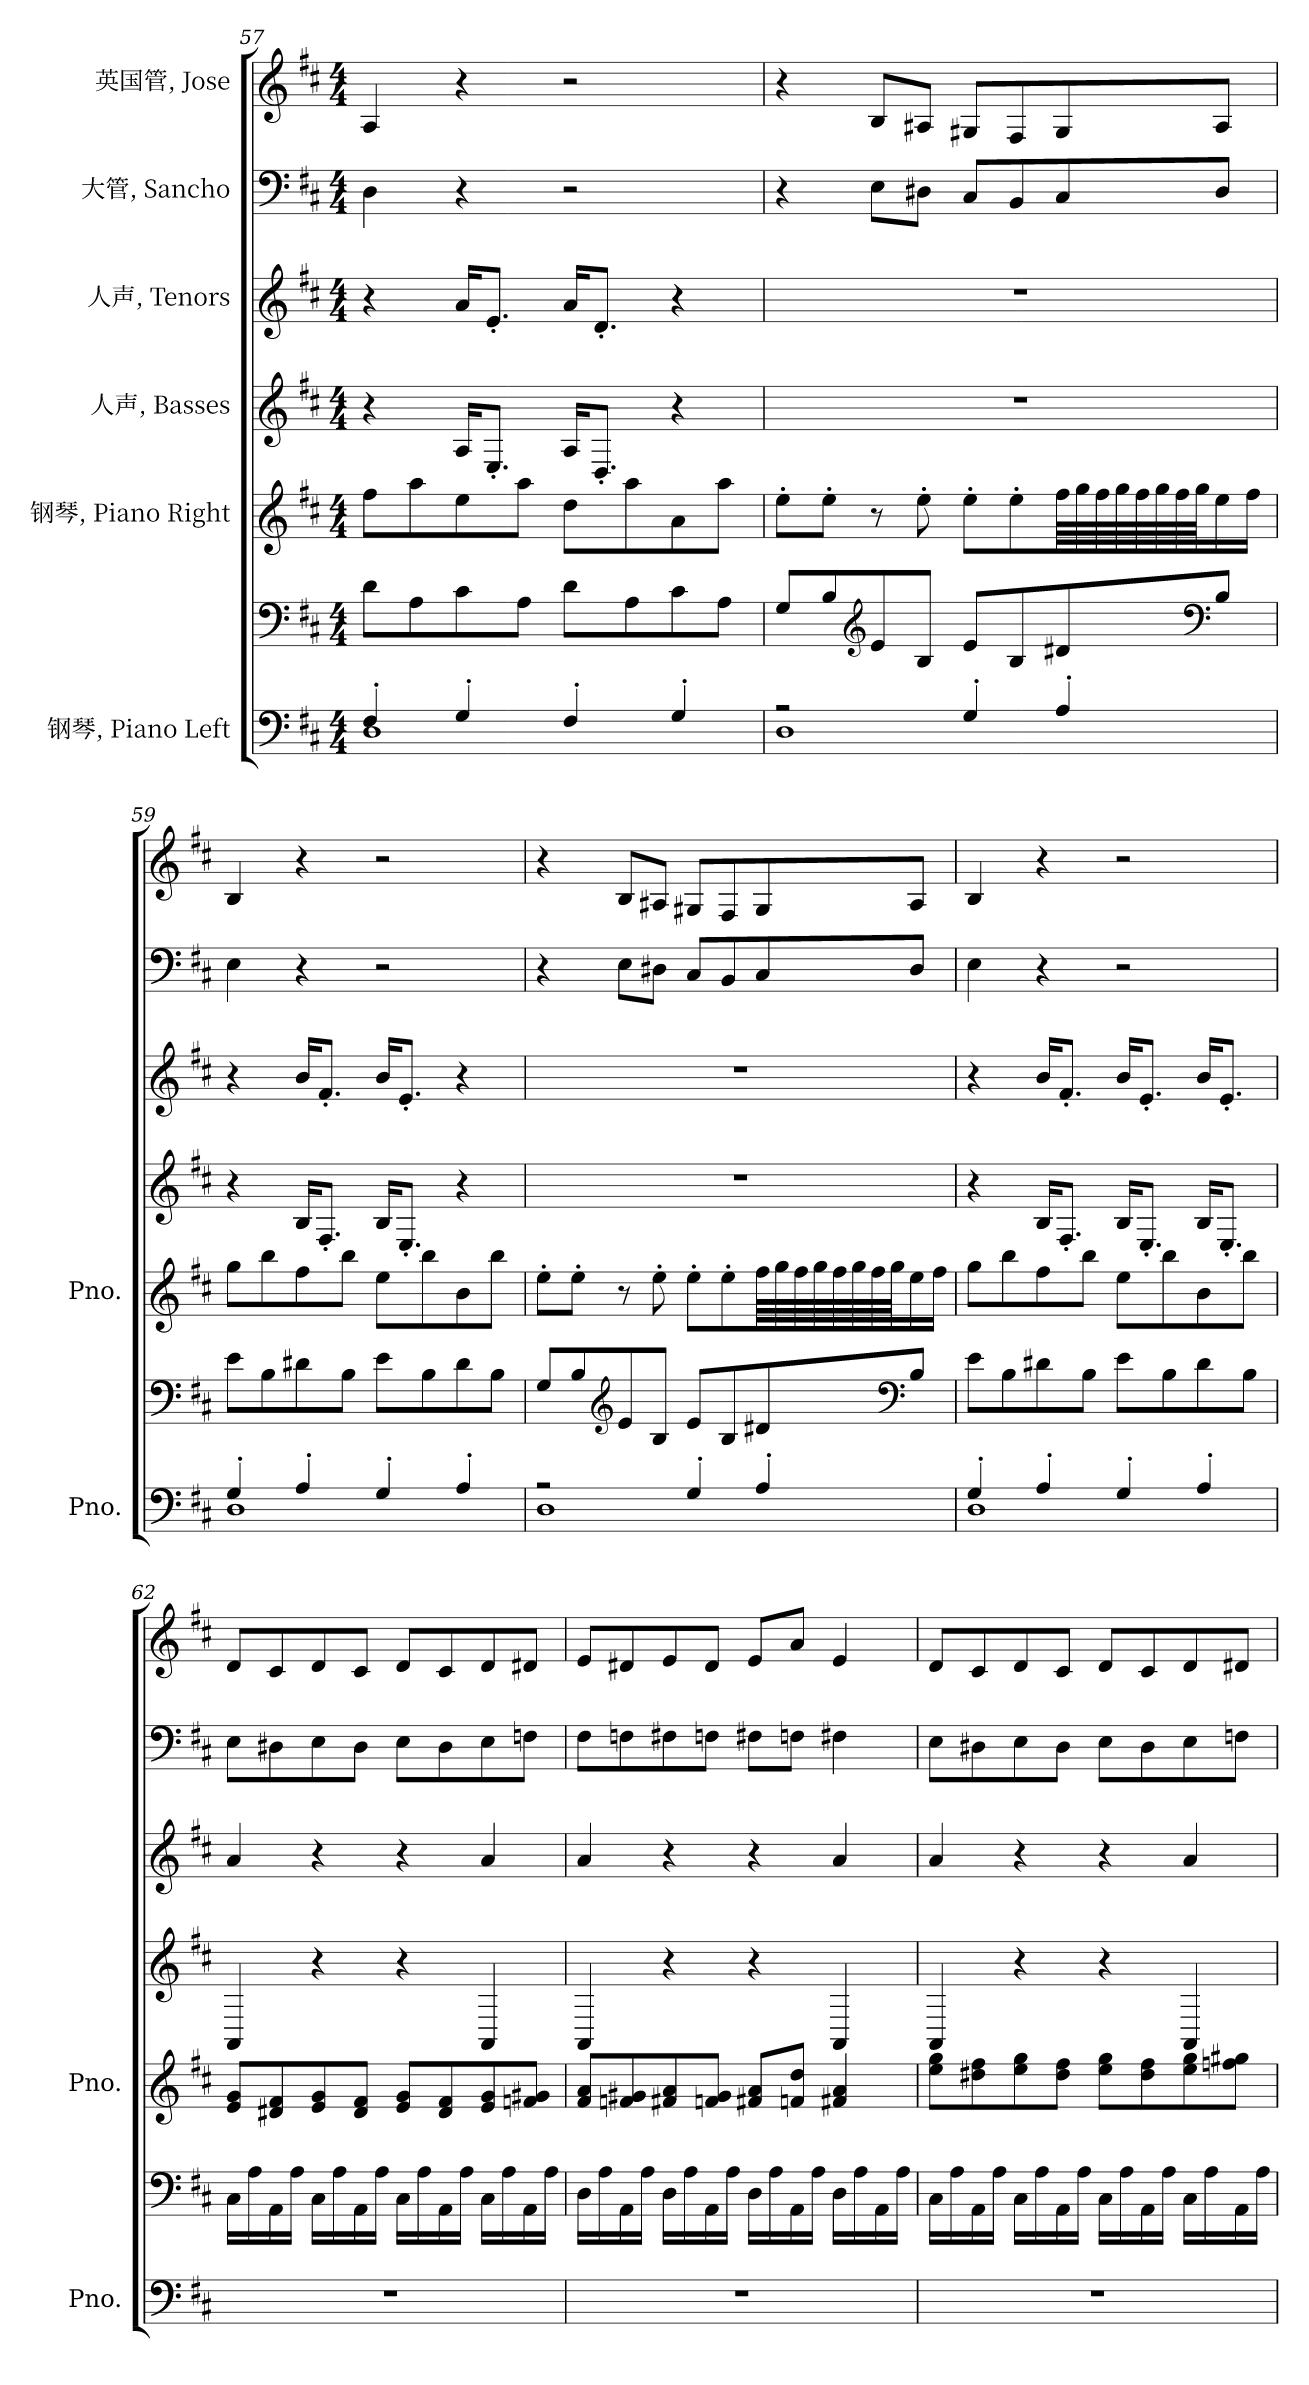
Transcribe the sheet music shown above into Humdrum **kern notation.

**kern	**kern	**kern	**kern	**kern	**kern	**kern
*part6	*part6	*part5	*part4	*part3	*part2	*part1
*staff7	*staff6	*staff5	*staff4	*staff3	*staff2	*staff1
*I"钢琴, Piano Left	*	*I"钢琴, Piano Right	*I"人声, Basses	*I"人声, Tenors	*I"大管, Sancho	*I"英国管, Jose
*I'Pno.	*	*I'Pno.	*	*	*	*
!!LO:PB:g=z
*clefF4	*clefF4	*clefG2	*clefG2	*clefG2	*clefF4	*clefG2
*	*	*	*	*	*	*ITrd4c7
*k[f#c#]	*k[f#c#]	*k[f#c#]	*k[f#c#]	*k[f#c#]	*k[f#c#]	*k[f#]
*M4/4	*M4/4	*M4/4	*M4/4	*M4/4	*M4/4	*M4/4
=57	=57	=57	=57	=57	=57	=57
*^	*	*	*	*	*	*
4F#'/	1D	8d\L	8ff#\L	4r	4r	4D\	4D/
.	.	8A\	8aa\	.	.	.	.
4G'/	.	8c#\	8ee\	16A/KL	16a/KL	4r	4r
.	.	.	.	8.E'/J	8.e'/J	.	.
.	.	8A\J	8aa\J	.	.	.	.
4F#'/	.	8d\L	8dd\L	16A/KL	16a/KL	2r	2r
.	.	.	.	8.D'/J	8.d'/J	.	.
.	.	8A\	8aa\	.	.	.	.
4G'/	.	8c#\	8a\	4r	4r	.	.
.	.	8A\J	8aa\J	.	.	.	.
=58	=58	=58	=58	=58	=58	=58	=58
2r	1D	8G/L	8ee'\L	1r	1r	4r	4r
.	.	8B/	8ee'\J	.	.	.	.
*	*	*clefG2	*	*	*	*	*
.	.	8e/	8r	.	.	8E\L	8E/L
.	.	8B/J	8ee'\	.	.	8D#X\J	8D#X/J
4G'/	.	8e/L	8ee'\L	.	.	8C#/L	8C#X/L
.	.	8B/	8ee'\	.	.	8BB/	8BB/
4A'/	.	8d#X/	64ff#\LLL	.	.	8C#/	8C#/
.	.	.	64gg\	.	.	.	.
.	.	.	64ff#\	.	.	.	.
.	.	.	64gg\	.	.	.	.
.	.	.	64ff#\	.	.	.	.
.	.	.	64gg\	.	.	.	.
.	.	.	64ff#\	.	.	.	.
.	.	.	64gg\JJ	.	.	.	.
*	*	*clefF4	*	*	*	*	*
.	.	8B/J	16ee\	.	.	8D#/J	8D#/J
.	.	.	16ff#\JJ	.	.	.	.
!!LO:PB:g=z
=59	=59	=59	=59	=59	=59	=59	=59
4G'/	1D	8e\L	8gg\L	4r	4r	4E\	4E/
.	.	8B\	8bb\	.	.	.	.
4A'/	.	8d#X\	8ff#\	16B/KL	16b/KL	4r	4r
.	.	.	.	8.F#'/J	8.f#'/J	.	.
.	.	8B\J	8bb\J	.	.	.	.
4G'/	.	8e\L	8ee\L	16B/KL	16b/KL	2r	2r
.	.	.	.	8.E'/J	8.e'/J	.	.
.	.	8B\	8bb\	.	.	.	.
4A'/	.	8d#\	8b\	4r	4r	.	.
.	.	8B\J	8bb\J	.	.	.	.
=60	=60	=60	=60	=60	=60	=60	=60
2r	1D	8G/L	8ee'\L	1r	1r	4r	4r
.	.	8B/	8ee'\J	.	.	.	.
*	*	*clefG2	*	*	*	*	*
.	.	8e/	8r	.	.	8E\L	8E/L
.	.	8B/J	8ee'\	.	.	8D#X\J	8D#X/J
4G'/	.	8e/L	8ee'\L	.	.	8C#/L	8C#X/L
.	.	8B/	8ee'\	.	.	8BB/	8BB/
4A'/	.	8d#X/	64ff#\LLL	.	.	8C#/	8C#/
.	.	.	64gg\	.	.	.	.
.	.	.	64ff#\	.	.	.	.
.	.	.	64gg\	.	.	.	.
.	.	.	64ff#\	.	.	.	.
.	.	.	64gg\	.	.	.	.
.	.	.	64ff#\	.	.	.	.
.	.	.	64gg\JJ	.	.	.	.
*	*	*clefF4	*	*	*	*	*
.	.	8B/J	16ee\	.	.	8D#/J	8D#/J
.	.	.	16ff#\JJ	.	.	.	.
!!LO:PB:g=z
=61	=61	=61	=61	=61	=61	=61	=61
4G'/	1D	8e\L	8gg\L	4r	4r	4E\	4E/
.	.	8B\	8bb\	.	.	.	.
4A'/	.	8d#X\	8ff#\	16B/KL	16b/KL	4r	4r
.	.	.	.	8.F#'/J	8.f#'/J	.	.
.	.	8B\J	8bb\J	.	.	.	.
4G'/	.	8e\L	8ee\L	16B/KL	16b/KL	2r	2r
.	.	.	.	8.E'/J	8.e'/J	.	.
.	.	8B\	8bb\	.	.	.	.
4A'/	.	8d#\	8b\	16B/KL	16b/KL	.	.
.	.	.	.	8.E'/J	8.e'/J	.	.
.	.	8B\J	8bb\J	.	.	.	.
*v	*v	*	*	*	*	*	*
=62	=62	=62	=62	=62	=62	=62
1r	16C#\LL	8e/ 8g/L	4AA/	4a/	8E\L	8G/L
.	16A\	.	.	.	.	.
.	16AA\	8d#X/ 8f#/	.	.	8D#X\	8F#/
.	16A\JJ	.	.	.	.	.
.	16C#\LL	8e/ 8g/	4r	4r	8E\	8G/
.	16A\	.	.	.	.	.
.	16AA\	8d#/ 8f#/J	.	.	8D#\J	8F#/J
.	16A\JJ	.	.	.	.	.
.	16C#\LL	8e/ 8g/L	4r	4r	8E\L	8G/L
.	16A\	.	.	.	.	.
.	16AA\	8d#/ 8f#/	.	.	8D#\	8F#/
.	16A\JJ	.	.	.	.	.
.	16C#\LL	8e/ 8g/	4AA/	4a/	8E\	8G/
.	16A\	.	.	.	.	.
.	16AA\	8fn/ 8g#X/J	.	.	8Fn\J	8G#X/J
.	16A\JJ	.	.	.	.	.
!!LO:PB:g=z
=63	=63	=63	=63	=63	=63	=63
1r	16D\LL	8f#/ 8a/L	4AA/	4a/	8F#\L	8A/L
.	16A\	.	.	.	.	.
.	16AA\	8fn/ 8g#X/	.	.	8Fn\	8G#X/
.	16A\JJ	.	.	.	.	.
.	16D\LL	8f#X/ 8a/	4r	4r	8F#X\	8A/
.	16A\	.	.	.	.	.
.	16AA\	8fn/ 8g#/J	.	.	8Fn\J	8G#/J
.	16A\JJ	.	.	.	.	.
.	16D\LL	8f#X/ 8a/L	4r	4r	8F#X\L	8A/L
.	16A\	.	.	.	.	.
.	16AA\	8fn/ 8dd/J	.	.	8Fn\J	8d/J
.	16A\JJ	.	.	.	.	.
.	16D\LL	4f#X/ 4a/	4AA/	4a/	4F#X\	4A/
.	16A\	.	.	.	.	.
.	16AA\	.	.	.	.	.
.	16A\JJ	.	.	.	.	.
=64	=64	=64	=64	=64	=64	=64
1r	16C#\LL	8ee\ 8gg\L	4AA/	4a/	8E\L	8G/L
.	16A\	.	.	.	.	.
.	16AA\	8dd#X\ 8ff#\	.	.	8D#X\	8F#/
.	16A\JJ	.	.	.	.	.
.	16C#\LL	8ee\ 8gg\	4r	4r	8E\	8G/
.	16A\	.	.	.	.	.
.	16AA\	8dd#\ 8ff#\J	.	.	8D#\J	8F#/J
.	16A\JJ	.	.	.	.	.
.	16C#\LL	8ee\ 8gg\L	4r	4r	8E\L	8G/L
.	16A\	.	.	.	.	.
.	16AA\	8dd#\ 8ff#\	.	.	8D#\	8F#/
.	16A\JJ	.	.	.	.	.
.	16C#\LL	8ee\ 8gg\	4AA/	4a/	8E\	8G/
.	16A\	.	.	.	.	.
.	16AA\	8ffn\ 8gg#X\J	.	.	8Fn\J	8G#X/J
.	16A\JJ	.	.	.	.	.
=	=	=	=	=	=	=
*-	*-	*-	*-	*-	*-	*-
